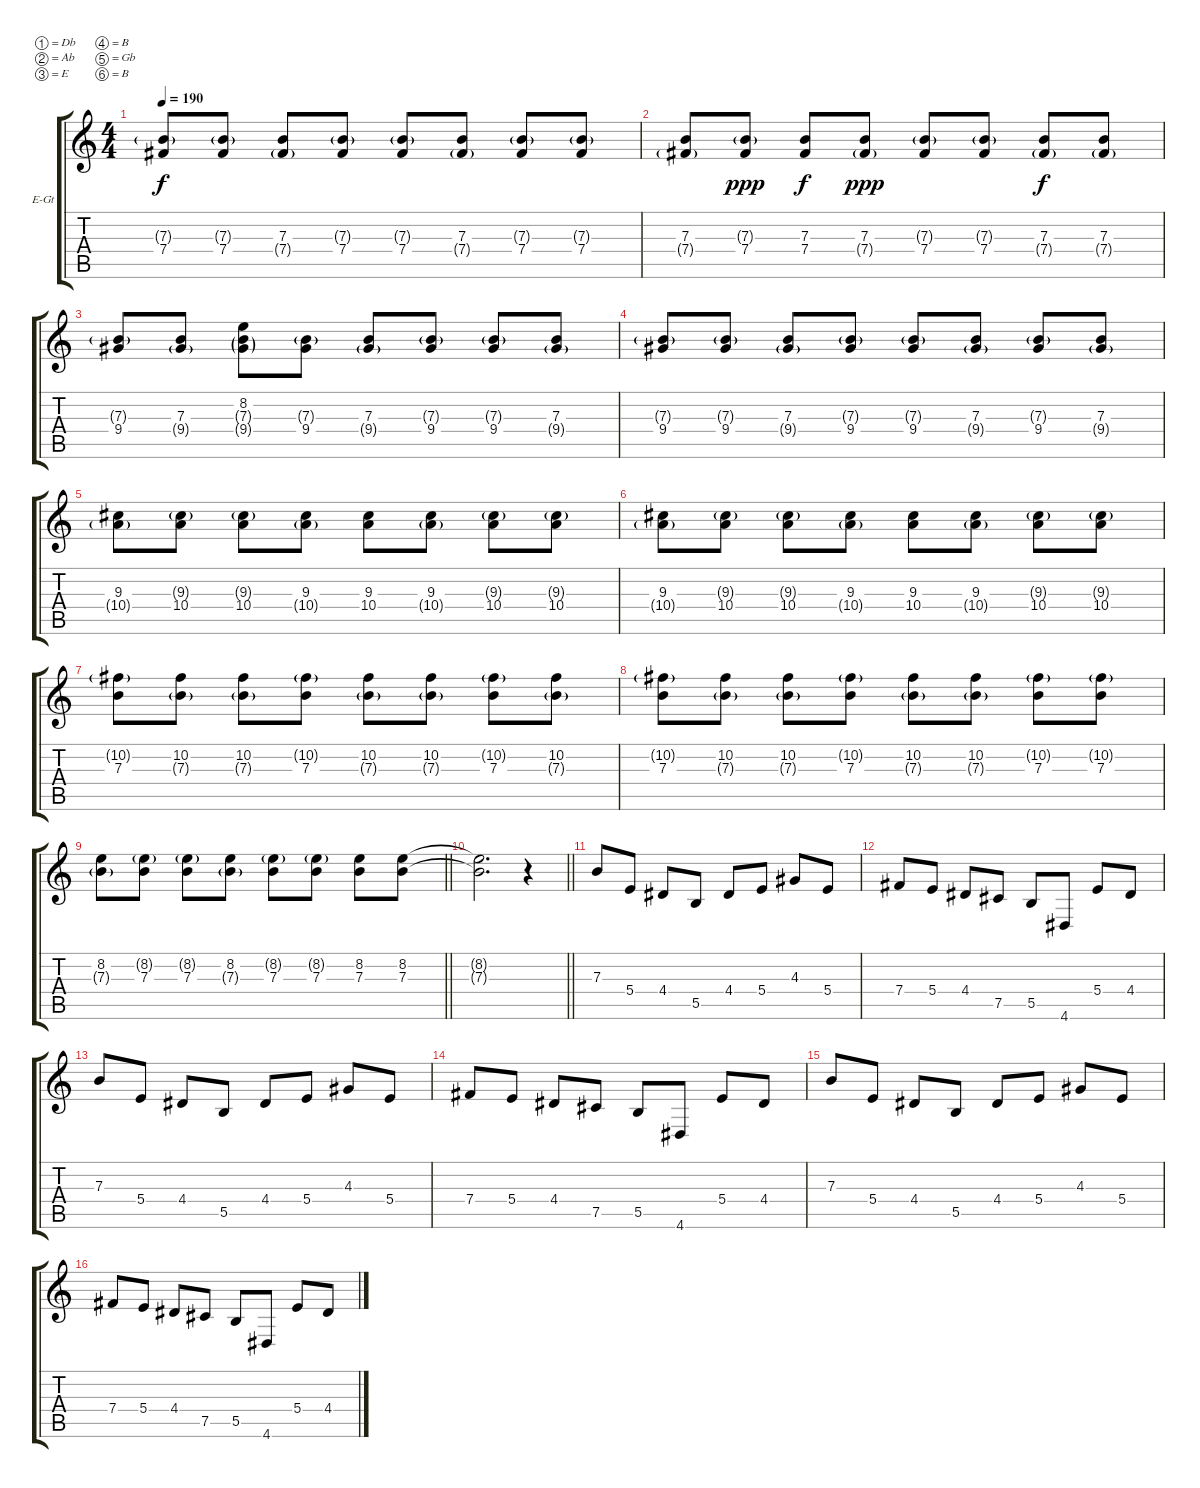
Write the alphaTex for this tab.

\bracketExtendMode groupsimilarinstruments
\firstSystemTrackNameOrientation horizontal
\otherSystemsTrackNameOrientation horizontal
\track ("Taras" "E-Gt") {instrument overdrivenguitar}
\staff {score tabs}
\tuning (Db4 Ab3 E3 B2 Gb2 B1)
\ts (4 4)
\tempo 190
\clef g2
\ks c
(7.3{g} 7.4).8{dy f} (7.3{g} 7.4).8 (7.3 7.4{g}).8 (7.3{g} 7.4).8 (7.3{g} 7.4).8 (7.3 7.4{g}).8 (7.3{g} 7.4).8 (7.3{g} 7.4).8 |
(7.3 7.4{g}).8 (7.3{g} 7.4).8{dy ppp} (7.3 7.4).8{dy f} (7.3 7.4{g}).8{dy ppp} (7.3{g} 7.4).8 (7.3{g} 7.4).8 (7.3 7.4{g}).8{dy f} (7.3 7.4{g}).8 |
(7.3{g} 9.4).8 (7.3 9.4{g}).8 (8.2 7.3{g} 9.4{g}).8 (7.3{g} 9.4).8 (7.3 9.4{g}).8 (7.3{g} 9.4).8 (7.3{g} 9.4).8 (7.3 9.4{g}).8 |
(7.3{g} 9.4).8 (7.3{g} 9.4).8 (7.3 9.4{g}).8 (7.3{g} 9.4).8 (7.3{g} 9.4).8 (7.3 9.4{g}).8 (7.3{g} 9.4).8 (7.3 9.4{g}).8 |
(9.3 10.4{g}).8 (9.3{g} 10.4).8 (9.3{g} 10.4).8 (9.3 10.4{g}).8 (9.3 10.4).8 (9.3 10.4{g}).8 (9.3{g} 10.4).8 (9.3{g} 10.4).8 |
(9.3 10.4{g}).8 (9.3{g} 10.4).8 (9.3{g} 10.4).8 (9.3 10.4{g}).8 (9.3 10.4).8 (9.3 10.4{g}).8 (9.3{g} 10.4).8 (9.3{g} 10.4).8 |
(10.2{g} 7.3).8 (10.2 7.3{g}).8 (10.2 7.3{g}).8 (10.2{g} 7.3).8 (10.2 7.3{g}).8 (10.2 7.3{g}).8 (10.2{g} 7.3).8 (10.2 7.3{g}).8 |
(10.2{g} 7.3).8 (10.2 7.3{g}).8 (10.2 7.3{g}).8 (10.2{g} 7.3).8 (10.2 7.3{g}).8 (10.2 7.3{g}).8 (10.2{g} 7.3).8 (10.2{g} 7.3).8 |
\barLineRight lightlight
(8.2 7.3{g}).8 (8.2{g} 7.3).8 (8.2{g} 7.3).8 (8.2 7.3{g}).8 (8.2{g} 7.3).8 (8.2{g} 7.3).8 (8.2 7.3).8 (8.2 7.3).8 |
\barLineRight lightlight
(8.2{t} 7.3{t}).2{d} r.4 |
7.3.8 5.4.8 4.4.8 5.5.8 4.4.8 5.4.8 4.3.8 5.4.8 |
7.4.8 5.4.8 4.4.8 7.5.8 5.5.8 4.6.8 5.4.8 4.4.8 |
7.3.8 5.4.8 4.4.8 5.5.8 4.4.8 5.4.8 4.3.8 5.4.8 |
7.4.8 5.4.8 4.4.8 7.5.8 5.5.8 4.6.8 5.4.8 4.4.8 |
7.3.8 5.4.8 4.4.8 5.5.8 4.4.8 5.4.8 4.3.8 5.4.8 |
7.4.8 5.4.8 4.4.8 7.5.8 5.5.8 4.6.8 5.4.8 4.4.8
